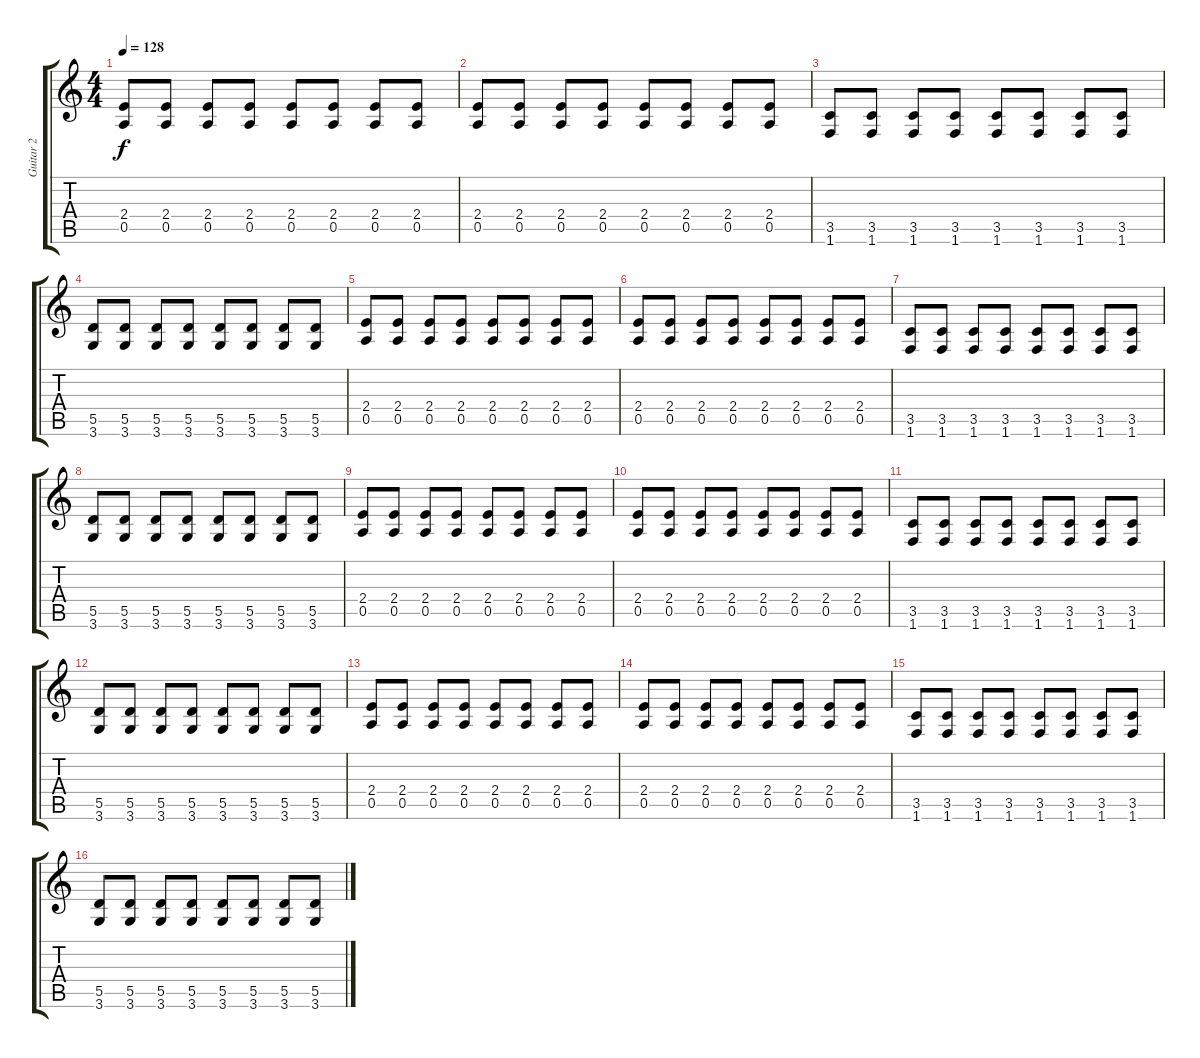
\track ("Guitar 2" "Guitar 2") {instrument distortionguitar}
\staff {score tabs}
\tuning (E4 B3 G3 D3 A2 E2) {hide}
\ts (4 4)
\tempo 128
\clef g2
\ks c
(2.4 0.5).8{dy f} (2.4 0.5).8 (2.4 0.5).8 (2.4 0.5).8 (2.4 0.5).8 (2.4 0.5).8 (2.4 0.5).8 (2.4 0.5).8 |
(2.4 0.5).8 (2.4 0.5).8 (2.4 0.5).8 (2.4 0.5).8 (2.4 0.5).8 (2.4 0.5).8 (2.4 0.5).8 (2.4 0.5).8 |
(3.5 1.6).8 (3.5 1.6).8 (3.5 1.6).8 (3.5 1.6).8 (3.5 1.6).8 (3.5 1.6).8 (3.5 1.6).8 (3.5 1.6).8 |
(5.5 3.6).8 (5.5 3.6).8 (5.5 3.6).8 (5.5 3.6).8 (5.5 3.6).8 (5.5 3.6).8 (5.5 3.6).8 (5.5 3.6).8 |
(2.4 0.5).8 (2.4 0.5).8 (2.4 0.5).8 (2.4 0.5).8 (2.4 0.5).8 (2.4 0.5).8 (2.4 0.5).8 (2.4 0.5).8 |
(2.4 0.5).8 (2.4 0.5).8 (2.4 0.5).8 (2.4 0.5).8 (2.4 0.5).8 (2.4 0.5).8 (2.4 0.5).8 (2.4 0.5).8 |
(3.5 1.6).8 (3.5 1.6).8 (3.5 1.6).8 (3.5 1.6).8 (3.5 1.6).8 (3.5 1.6).8 (3.5 1.6).8 (3.5 1.6).8 |
(5.5 3.6).8 (5.5 3.6).8 (5.5 3.6).8 (5.5 3.6).8 (5.5 3.6).8 (5.5 3.6).8 (5.5 3.6).8 (5.5 3.6).8 |
(2.4 0.5).8 (2.4 0.5).8 (2.4 0.5).8 (2.4 0.5).8 (2.4 0.5).8 (2.4 0.5).8 (2.4 0.5).8 (2.4 0.5).8 |
(2.4 0.5).8 (2.4 0.5).8 (2.4 0.5).8 (2.4 0.5).8 (2.4 0.5).8 (2.4 0.5).8 (2.4 0.5).8 (2.4 0.5).8 |
(3.5 1.6).8 (3.5 1.6).8 (3.5 1.6).8 (3.5 1.6).8 (3.5 1.6).8 (3.5 1.6).8 (3.5 1.6).8 (3.5 1.6).8 |
(5.5 3.6).8 (5.5 3.6).8 (5.5 3.6).8 (5.5 3.6).8 (5.5 3.6).8 (5.5 3.6).8 (5.5 3.6).8 (5.5 3.6).8 |
(2.4 0.5).8 (2.4 0.5).8 (2.4 0.5).8 (2.4 0.5).8 (2.4 0.5).8 (2.4 0.5).8 (2.4 0.5).8 (2.4 0.5).8 |
(2.4 0.5).8 (2.4 0.5).8 (2.4 0.5).8 (2.4 0.5).8 (2.4 0.5).8 (2.4 0.5).8 (2.4 0.5).8 (2.4 0.5).8 |
(3.5 1.6).8 (3.5 1.6).8 (3.5 1.6).8 (3.5 1.6).8 (3.5 1.6).8 (3.5 1.6).8 (3.5 1.6).8 (3.5 1.6).8 |
(5.5 3.6).8 (5.5 3.6).8 (5.5 3.6).8 (5.5 3.6).8 (5.5 3.6).8 (5.5 3.6).8 (5.5 3.6).8 (5.5 3.6).8
